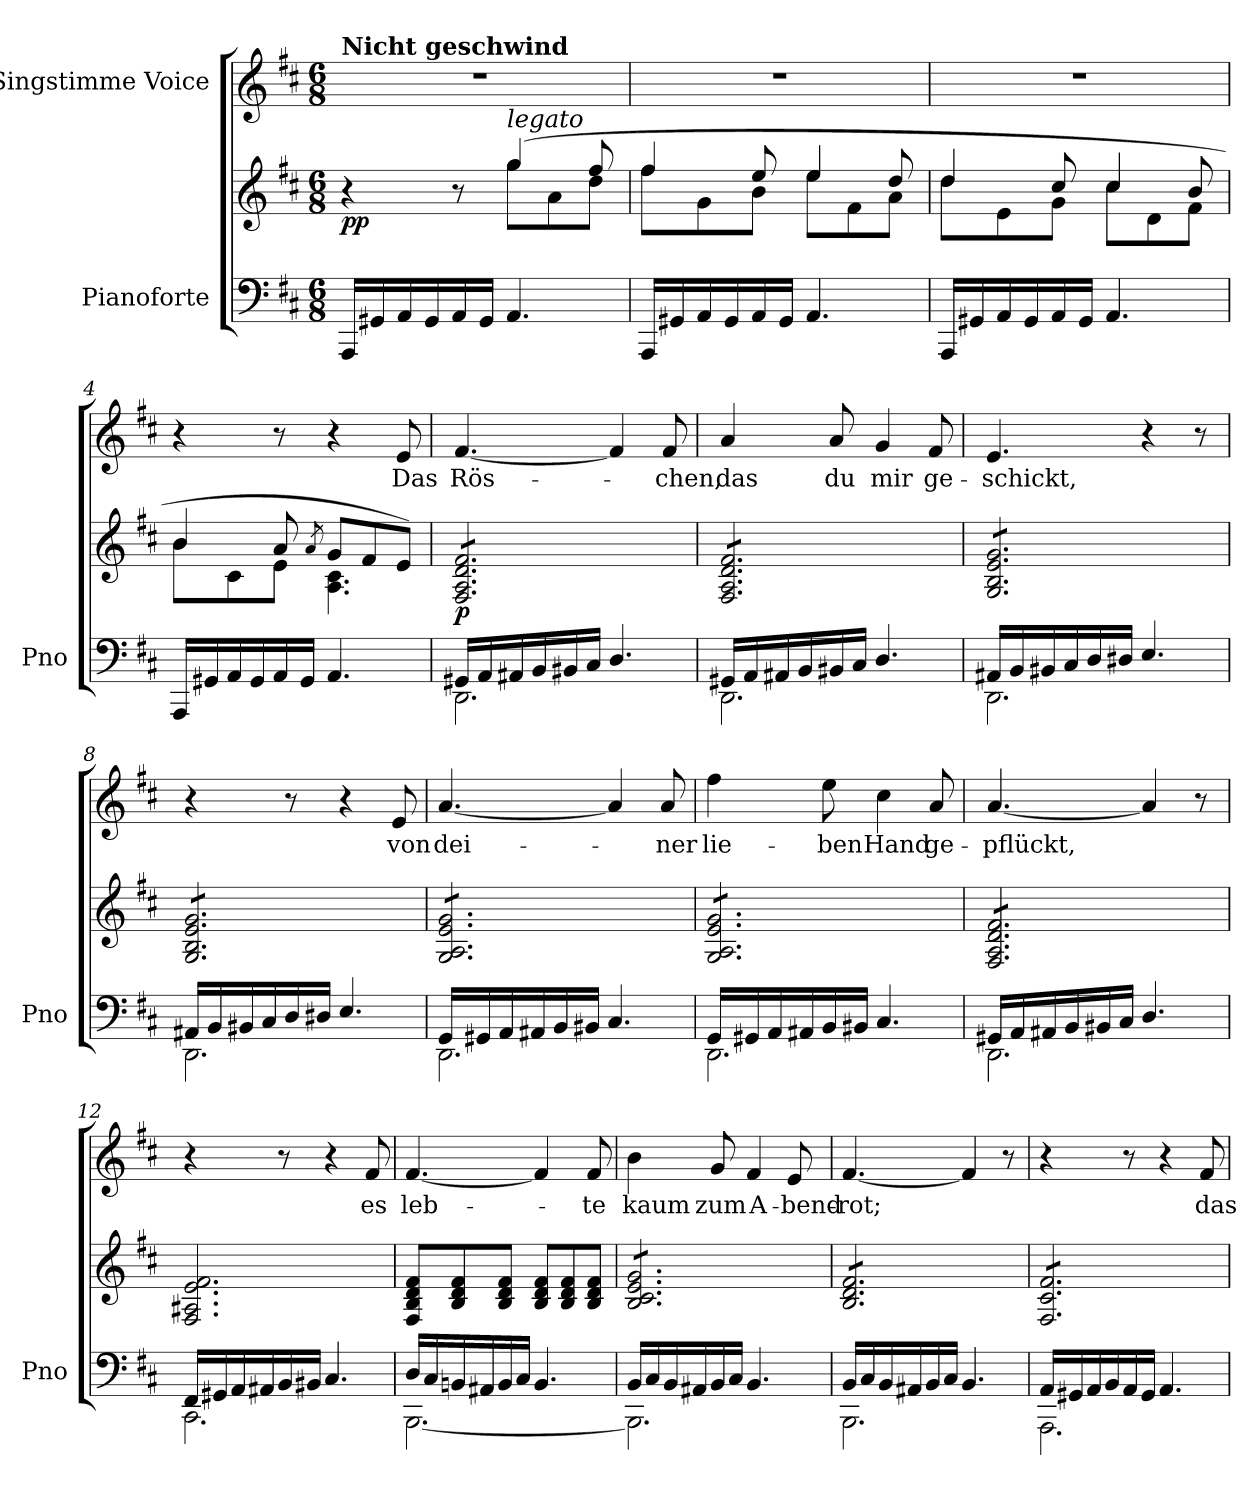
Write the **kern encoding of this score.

**kern	**kern	**dynam	**kern	**text
*part2	*part2	*part2	*part1	*part1
*staff3	*staff2	*staff2/3	*staff1	*staff1
*I"Pianoforte	*	*	*I"Singstimme Voice	*
*I'Pno	*	*	*	*
*clefF4	*clefG2	*	*clefG2	*
*k[f#c#]	*k[f#c#]	*	*k[f#c#]	*
*M6/8	*M6/8	*	*M6/8	*
=1	=1	=1	=1	=1
*	*^	*	*	*
!	!	!	!	!LO:TX:a:B:t=Nicht geschwind	!
!	!	!	!LO:DY:b	!	!
16AAA/LL	4r	4.ryy	pp	2.r	.
16GG#X/	.	.	.	.	.
16AA/	.	.	.	.	.
16GG#/	.	.	.	.	.
16AA/	8r	.	.	.	.
16GG#/JJ	.	.	.	.	.
!	!LO:TX:a:i:t=legato	!	!	!	!
4.AA/	(>4gg/	8gg\L	.	.	.
.	.	8a\	.	.	.
.	8ff#/	8dd\J	.	.	.
=2	=2	=2	=2	=2	=2
16AAA/LL	4ff#/	8ff#\L	.	2.r	.
16GG#X/	.	.	.	.	.
16AA/	.	8g\	.	.	.
16GG#/	.	.	.	.	.
16AA/	8ee/	8b\J	.	.	.
16GG#/JJ	.	.	.	.	.
4.AA/	4ee/	8ee\L	.	.	.
.	.	8f#\	.	.	.
.	8dd/	8a\J	.	.	.
=3	=3	=3	=3	=3	=3
16AAA/LL	4dd/	8dd\L	.	2.r	.
16GG#X/	.	.	.	.	.
16AA/	.	8e\	.	.	.
16GG#/	.	.	.	.	.
16AA/	8cc#/	8g\J	.	.	.
16GG#/JJ	.	.	.	.	.
4.AA/	4cc#/	8cc#\L	.	.	.
.	.	8d\	.	.	.
.	8b/	8f#\J	.	.	.
=4	=4	=4	=4	=4	=4
16AAA/LL	4b/	8b\L	.	4r	.
16GG#X/	.	.	.	.	.
16AA/	.	8c#\	.	.	.
16GG#/	.	.	.	.	.
16AA/	8a/	8e\J	.	8r	.
16GG#/JJ	.	.	.	.	.
.	8qa/	.	.	.	.
4.AA/	8g/L	4.A\ 4.c#\	.	4r	.
.	8f#/	.	.	.	.
!	!	!	!	!	!LO:LY:b
.	8e/J)	.	.	8e/	Das
*	*v	*v	*	*	*
!!LO:LB:g=z
=5	=5	=5	=5	=5
*^	*	*	*	*
!	!	!	!LO:DY:b	!	!LO:LY:b
*	*	*tremolo	*	*	*
16GG#X/LL	2.DD\	8F#/ 8A/ 8d/ 8f#/L	p	[4.f#/	Rös-
16AA/	.	.	.	.	.
16AA#X/	.	8F#/ 8A/ 8d/ 8f#/	.	.	.
16BB/	.	.	.	.	.
16BB#X/	.	8F#/ 8A/ 8d/ 8f#/	.	.	.
16C#/JJ	.	.	.	.	.
4.D/	.	8F#/ 8A/ 8d/ 8f#/	.	4f#/]	.
.	.	8F#/ 8A/ 8d/ 8f#/	.	.	.
!	!	!	!	!	!LO:LY:b
.	.	8F#/ 8A/ 8d/ 8f#/J	.	8f#/	-chen,
=6	=6	=6	=6	=6	=6
!	!	!	!	!	!LO:LY:b
16GG#X/LL	2.DD\	8F#/ 8A/ 8d/ 8f#/L	.	4a/	das
16AA/	.	.	.	.	.
16AA#X/	.	8F#/ 8A/ 8d/ 8f#/	.	.	.
16BB/	.	.	.	.	.
!	!	!	!	!	!LO:LY:b
16BB#X/	.	8F#/ 8A/ 8d/ 8f#/	.	8a/	du
16C#/JJ	.	.	.	.	.
!	!	!	!	!	!LO:LY:b
4.D/	.	8F#/ 8A/ 8d/ 8f#/	.	4g/	mir
.	.	8F#/ 8A/ 8d/ 8f#/	.	.	.
!	!	!	!	!	!LO:LY:b
.	.	8F#/ 8A/ 8d/ 8f#/J	.	8f#/	ge-
=7	=7	=7	=7	=7	=7
!	!	!	!	!	!LO:LY:b
16AA#X/LL	2.DD\	8G/ 8B/ 8e/ 8g/L	.	4.e/	-schickt,
16BB/	.	.	.	.	.
16BB#X/	.	8G/ 8B/ 8e/ 8g/	.	.	.
16C#/	.	.	.	.	.
16D/	.	8G/ 8B/ 8e/ 8g/	.	.	.
16D#X/JJ	.	.	.	.	.
4.E/	.	8G/ 8B/ 8e/ 8g/	.	4r	.
.	.	8G/ 8B/ 8e/ 8g/	.	.	.
.	.	8G/ 8B/ 8e/ 8g/J	.	8r	.
=8	=8	=8	=8	=8	=8
16AA#X/LL	2.DD\	8G/ 8B/ 8e/ 8g/L	.	4r	.
16BB/	.	.	.	.	.
16BB#X/	.	8G/ 8B/ 8e/ 8g/	.	.	.
16C#/	.	.	.	.	.
16D/	.	8G/ 8B/ 8e/ 8g/	.	8r	.
16D#X/JJ	.	.	.	.	.
4.E/	.	8G/ 8B/ 8e/ 8g/	.	4r	.
.	.	8G/ 8B/ 8e/ 8g/	.	.	.
!	!	!	!	!	!LO:LY:b
.	.	8G/ 8B/ 8e/ 8g/J	.	8e/	von
=9	=9	=9	=9	=9	=9
!	!	!	!	!	!LO:LY:b
16GG/LL	2.DD\	8G/ 8A/ 8e/ 8g/L	.	[4.a/	dei-
16GG#X/	.	.	.	.	.
16AA/	.	8G/ 8A/ 8e/ 8g/	.	.	.
16AA#X/	.	.	.	.	.
16BB/	.	8G/ 8A/ 8e/ 8g/	.	.	.
16BB#X/JJ	.	.	.	.	.
4.C#/	.	8G/ 8A/ 8e/ 8g/	.	4a/]	.
.	.	8G/ 8A/ 8e/ 8g/	.	.	.
!	!	!	!	!	!LO:LY:b
.	.	8G/ 8A/ 8e/ 8g/J	.	8a/	-ner
!!LO:LB:g=z
=10	=10	=10	=10	=10	=10
!	!	!	!	!	!LO:LY:b
16GG/LL	2.DD\	8G/ 8A/ 8e/ 8g/L	.	4ff#\	lie-
16GG#X/	.	.	.	.	.
16AA/	.	8G/ 8A/ 8e/ 8g/	.	.	.
16AA#X/	.	.	.	.	.
!	!	!	!	!	!LO:LY:b
16BB/	.	8G/ 8A/ 8e/ 8g/	.	8ee\	-ben
16BB#X/JJ	.	.	.	.	.
!	!	!	!	!	!LO:LY:b
4.C#/	.	8G/ 8A/ 8e/ 8g/	.	4cc#\	Hand
.	.	8G/ 8A/ 8e/ 8g/	.	.	.
!	!	!	!	!	!LO:LY:b
.	.	8G/ 8A/ 8e/ 8g/J	.	8a/	ge-
=11	=11	=11	=11	=11	=11
!	!	!	!	!	!LO:LY:b
16GG#X/LL	2.DD\	8F#/ 8A/ 8d/ 8f#/L	.	[4.a/	-pflückt,
16AA/	.	.	.	.	.
16AA#X/	.	8F#/ 8A/ 8d/ 8f#/	.	.	.
16BB/	.	.	.	.	.
16BB#X/	.	8F#/ 8A/ 8d/ 8f#/	.	.	.
16C#/JJ	.	.	.	.	.
4.D/	.	8F#/ 8A/ 8d/ 8f#/	.	4a/]	.
.	.	8F#/ 8A/ 8d/ 8f#/	.	.	.
.	.	8F#/ 8A/ 8d/ 8f#/J	.	8r	.
*	*	*Xtremolo	*	*	*
=12	=12	=12	=12	=12	=12
16FF#/LL	2.CC#\	2.F#/ 2.A#X/ 2.e/ 2.f#/	.	4r	.
16GG#X/	.	.	.	.	.
16AA/	.	.	.	.	.
16AA#X/	.	.	.	.	.
16BB/	.	.	.	8r	.
16BB#X/JJ	.	.	.	.	.
4.C#/	.	.	.	4r	.
!	!	!	!	!	!LO:LY:b
.	.	.	.	8f#/	es
=13	=13	=13	=13	=13	=13
!	!	!	!	!	!LO:LY:b
16D/LL	[2.BBB\	8F#/ 8B/ 8d/ 8f#/L	.	[4.f#/	leb-
16C#/	.	.	.	.	.
16BBn/	.	8B/ 8d/ 8f#/	.	.	.
16AA#X/	.	.	.	.	.
16BB/	.	8B/ 8d/ 8f#/J	.	.	.
16C#/JJ	.	.	.	.	.
4.BB/	.	8B/ 8d/ 8f#/L	.	4f#/]	.
.	.	8B/ 8d/ 8f#/	.	.	.
!	!	!	!	!	!LO:LY:b
.	.	8B/ 8d/ 8f#/J	.	8f#/	-te
=14	=14	=14	=14	=14	=14
!	!	!	!	!	!LO:LY:b
*	*	*tremolo	*	*	*
16BB/LL	2.BBB\]	8B/ 8c#/ 8e/ 8g/L	.	4b\	kaum
16C#/	.	.	.	.	.
16BB/	.	8B/ 8c#/ 8e/ 8g/	.	.	.
16AA#X/	.	.	.	.	.
!	!	!	!	!	!LO:LY:b
16BB/	.	8B/ 8c#/ 8e/ 8g/	.	8g/	zum
16C#/JJ	.	.	.	.	.
!	!	!	!	!	!LO:LY:b
4.BB/	.	8B/ 8c#/ 8e/ 8g/	.	4f#/	A-
.	.	8B/ 8c#/ 8e/ 8g/	.	.	.
!	!	!	!	!	!LO:LY:b
.	.	8B/ 8c#/ 8e/ 8g/J	.	8e/	-bend-
!!LO:LB:g=z
=15	=15	=15	=15	=15	=15
!	!	!	!	!	!LO:LY:b
16BB/LL	2.BBB\	8B/ 8d/ 8f#/L	.	[4.f#/	-rot;
16C#/	.	.	.	.	.
16BB/	.	8B/ 8d/ 8f#/	.	.	.
16AA#X/	.	.	.	.	.
16BB/	.	8B/ 8d/ 8f#/	.	.	.
16C#/JJ	.	.	.	.	.
4.BB/	.	8B/ 8d/ 8f#/	.	4f#/]	.
.	.	8B/ 8d/ 8f#/	.	.	.
.	.	8B/ 8d/ 8f#/J	.	8r	.
=16	=16	=16	=16	=16	=16
16AA/LL	2.AAA\	8F#/ 8c#/ 8f#/L	.	4r	.
16GG#X/	.	.	.	.	.
16AA/	.	8F#/ 8c#/ 8f#/	.	.	.
16BB/	.	.	.	.	.
16AA/	.	8F#/ 8c#/ 8f#/	.	8r	.
16GG#/JJ	.	.	.	.	.
4.AA/	.	8F#/ 8c#/ 8f#/	.	4r	.
.	.	8F#/ 8c#/ 8f#/	.	.	.
!	!	!	!	!	!LO:LY:b
.	.	8F#/ 8c#/ 8f#/J	.	8f#/	das
*	*	*Xtremolo	*	*	*
*v	*v	*	*	*	*
=	=	=	=	=
*-	*-	*-	*-	*-
